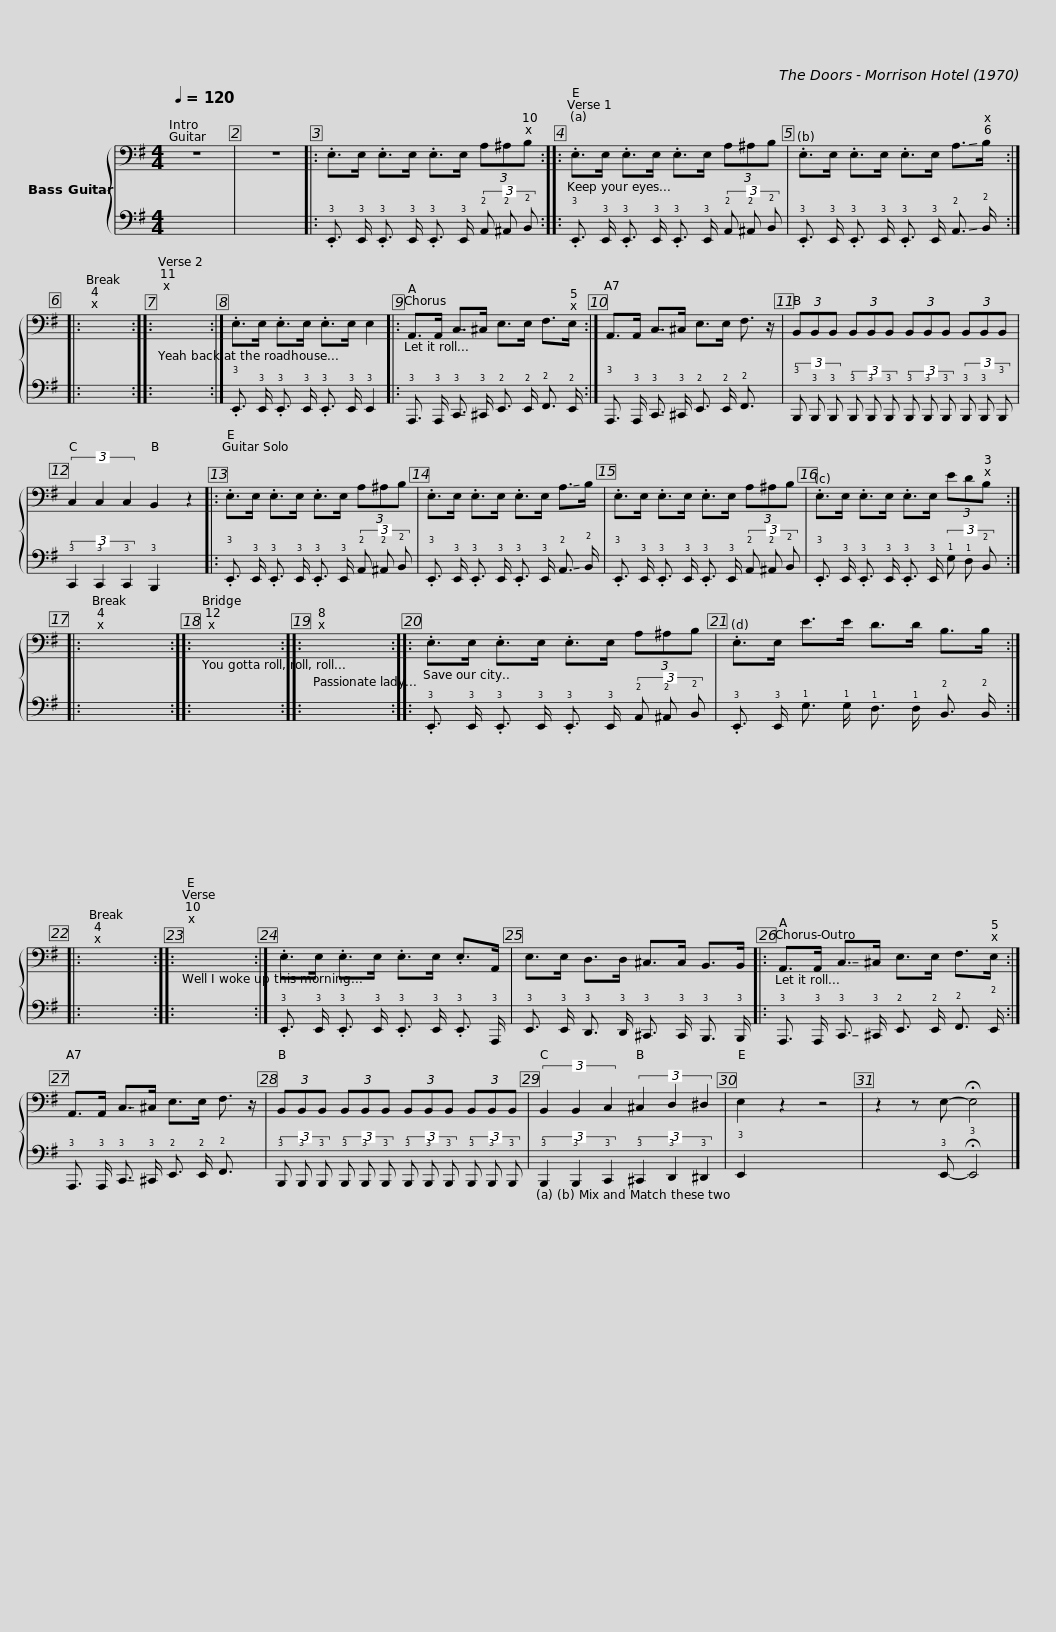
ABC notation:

X:1
%%score { 1 | 2 }
L:1/8
Q:1/4=120
M:4/4
I:linebreak $
K:G
V:1 bass transpose=-12
V:2 tab transpose=-12 stafflines=4 strings="E2,A2,D3,G3 nostems "
V:1
 z8 | z8 |: .E,>E, .E,>E, .E,>E, (3A,^A,B, ::$ .E,>E, .E,>E, .E,>E, (3A,^A,B, | .E,>E, .E,>E, .E,>E, !-(!A,>!-)!B, ::$ %5
 x8 ::$ x8 :|$ .E,>E, .E,>E, .E,>E, E,2 |: A,,>A,, !-(!C,>!-)!^C, E,>E, F,>E, :| A,,>A,, !-(!C,>!-)!^C, E,>E, F,3/2 z/ |$ %10
 (3B,,B,,B,, (3B,,B,,B,, (3B,,B,,B,, (3B,,B,,B,, | (3C,2 C,2 C,2 B,,2 z2 |: .E,>E, .E,>E, .E,>E, (3A,^A,B, | .E,>E, .E,>E, .E,>E, !-(!A,>!-)!B, |$ .E,>E, .E,>E, .E,>E, (3A,^A,B, | %15
 .E,>E, .E,>E, .E,>E, (3EDB, ::$ x8 ::$ x8 ::$ x8 :: .E,>E, .E,>E, .E,>E, (3A,^A,B, |$ %20
 .E,>E, E>E D>D B,>B, ::$ x8 ::$ x8 :| .E,>E, .E,>E, .E,>E, .E,>A,, | E,>E, D,>D, ^C,>C, B,,>B,, |:$ %25
 A,,>A,, !-(!C,>!-)!^C, E,>E, F,>E, :| A,,>A,, !-(!C,>!-)!^C, E,>E, F,3/2 z/ | (3B,,B,,B,, (3B,,B,,B,, (3B,,B,,B,, (3B,,B,,B,, |$ (3B,,2 B,,2 C,2 (3^C,2 D,2 ^D,2 | E,2 z2 z4 | %30
 z2 z E,- !fermata!E,4 |] %31
V:2
 x8 | x8 |: .!3!E,,3/2 !3!E,,/ .!3!E,,3/2 !3!E,,/ .!3!E,,3/2 !3!E,,/ (3!2!A,, !2!^A,, !2!B,, ::$ .!3!E,,3/2 !3!E,,/ .!3!E,,3/2 !3!E,,/ .!3!E,,3/2 !3!E,,/ (3!2!A,, !2!^A,, !2!B,, | .!3!E,,3/2 !3!E,,/ .!3!E,,3/2 !3!E,,/ .!3!E,,3/2 !3!E,,/ !-(!!2!A,,3/2 !-)!!2!B,,/ ::$ %5
 x8 ::$ x8 :|$ .!3!E,,3/2 !3!E,,/ .!3!E,,3/2 !3!E,,/ .!3!E,,3/2 !3!E,,/ !3!E,,2 |: !3!A,,,3/2 !3!A,,,/ !-(!!3!C,,3/2 !-)!!3!^C,,/ !2!E,,3/2 !2!E,,/ !2!F,,3/2 !2!E,,/ :| !3!A,,,3/2 !3!A,,,/ !-(!!3!C,,3/2 !-)!!3!^C,,/ !2!E,,3/2 !2!E,,/ !2!F,,3/2 x/ |$ %10
 (3!3!B,,, !3!B,,, !3!B,,, (3!3!B,,, !3!B,,, !3!B,,, (3!3!B,,, !3!B,,, !3!B,,, (3!3!B,,, !3!B,,, !3!B,,, | (3!3!C,,2 !3!C,,2 !3!C,,2 !3!B,,,2 x2 |: .!3!E,,3/2 !3!E,,/ .!3!E,,3/2 !3!E,,/ .!3!E,,3/2 !3!E,,/ (3!2!A,, !2!^A,, !2!B,, | .!3!E,,3/2 !3!E,,/ .!3!E,,3/2 !3!E,,/ .!3!E,,3/2 !3!E,,/ !-(!!2!A,,3/2 !-)!!2!B,,/ |$ .!3!E,,3/2 !3!E,,/ .!3!E,,3/2 !3!E,,/ .!3!E,,3/2 !3!E,,/ (3!2!A,, !2!^A,, !2!B,, | %15
 .!3!E,,3/2 !3!E,,/ .!3!E,,3/2 !3!E,,/ .!3!E,,3/2 !3!E,,/ (3!1!E, !1!D, !2!B,, ::$ x8 ::$ x8 ::$ x8 :: .!3!E,,3/2 !3!E,,/ .!3!E,,3/2 !3!E,,/ .!3!E,,3/2 !3!E,,/ (3!2!A,, !2!^A,, !2!B,, |$ %20
 .!3!E,,3/2 !3!E,,/ !1!E,3/2 !1!E,/ !1!D,3/2 !1!D,/ !2!B,,3/2 !2!B,,/ ::$ x8 ::$ x8 :| .!3!E,,3/2 !3!E,,/ .!3!E,,3/2 !3!E,,/ .!3!E,,3/2 !3!E,,/ .!3!E,,3/2 !3!A,,,/ | !3!E,,3/2 !3!E,,/ !3!D,,3/2 !3!D,,/ !3!^C,,3/2 !3!C,,/ !3!B,,,3/2 !3!B,,,/ |:$ %25
 !3!A,,,3/2 !3!A,,,/ !-(!!3!C,,3/2 !-)!!3!^C,,/ !2!E,,3/2 !2!E,,/ !2!F,,3/2 !2!E,,/ :| !3!A,,,3/2 !3!A,,,/ !-(!!3!C,,3/2 !-)!!3!^C,,/ !2!E,,3/2 !2!E,,/ !2!F,,3/2 x/ | (3!3!B,,, !3!B,,, !3!B,,, (3!3!B,,, !3!B,,, !3!B,,, (3!3!B,,, !3!B,,, !3!B,,, (3!3!B,,, !3!B,,, !3!B,,, |$ (3!3!B,,,2 !3!B,,,2 !3!C,,2 (3!3!^C,,2 !3!D,,2 !3!^D,,2 | !3!E,,2 x2 x4 | %30
 x2 x !3!E,,- !fermata!!3!E,,4 |] %31
